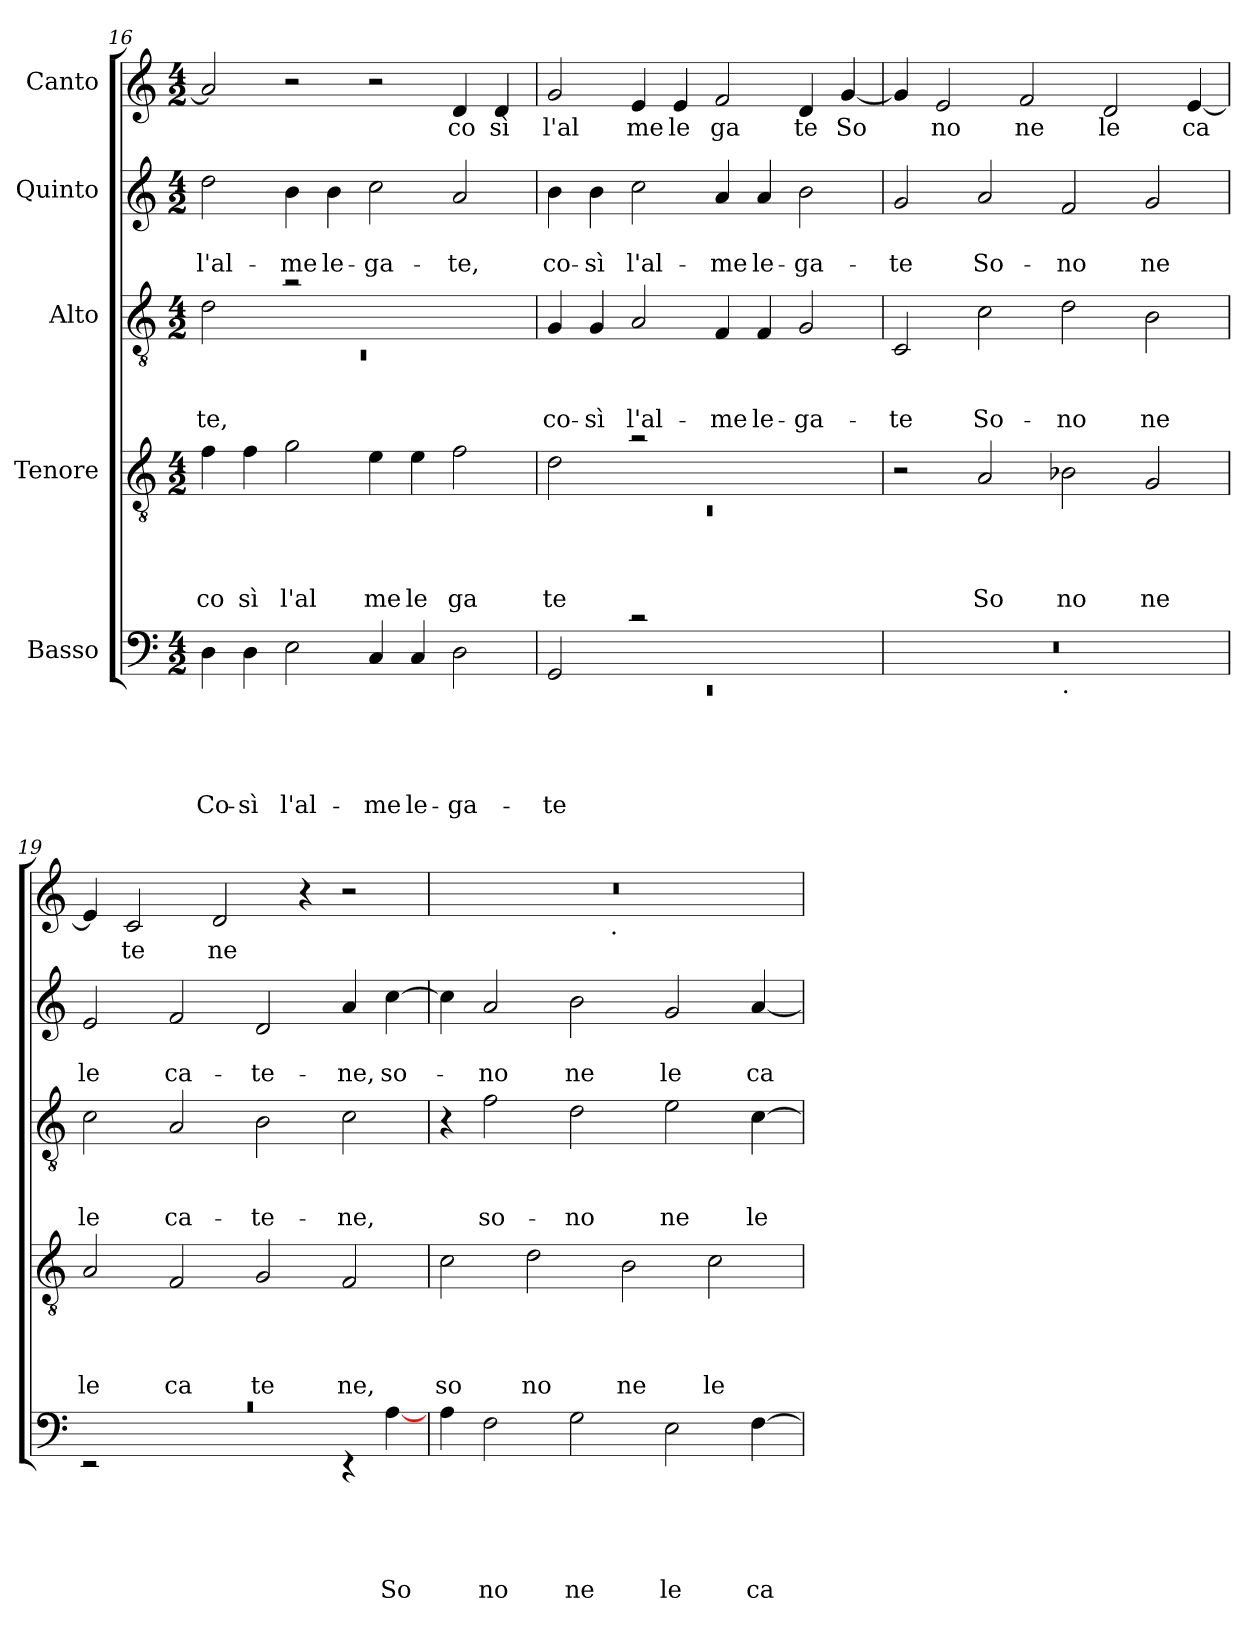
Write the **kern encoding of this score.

**kern	**text	**text	**text	**text	**text	**kern	**text	**text	**text	**text	**kern	**text	**text	**text	**kern	**text	**text	**kern	**text
*part5	*part5	*part5	*part5	*part5	*part5	*part4	*part4	*part4	*part4	*part4	*part3	*part3	*part3	*part3	*part2	*part2	*part2	*part1	*part1
*staff5	*staff5	*staff5	*staff5	*staff5	*staff5	*staff4	*staff4	*staff4	*staff4	*staff4	*staff3	*staff3	*staff3	*staff3	*staff2	*staff2	*staff2	*staff1	*staff1
*I"Basso	*	*	*	*	*	*I"Tenore	*	*	*	*	*I"Alto	*	*	*	*I"Quinto	*	*	*I"Canto	*
!!LO:LB:g=z
*clefF4	*	*	*	*	*	*clefGv2	*	*	*	*	*clefGv2	*	*	*	*clefG2	*	*	*clefG2	*
*k[]	*	*	*	*	*	*k[]	*	*	*	*	*k[]	*	*	*	*k[]	*	*	*k[]	*
*C:	*	*	*	*	*	*C:	*	*	*	*	*C:	*	*	*	*C:	*	*	*C:	*
*M4/2	*	*	*	*	*	*M4/2	*	*	*	*	*M4/2	*	*	*	*M4/2	*	*	*M4/2	*
=16	=16	=16	=16	=16	=16	=16	=16	=16	=16	=16	=16	=16	=16	=16	=16	=16	=16	=16	=16
*	*	*	*	*	*	*	*	*	*	*	*^	*	*	*	*	*	*	*	*
!	!	!	!	!	!LO:LY:b	!	!	!	!	!LO:LY:b	!	!LO:N:vis=1	!	!	!LO:LY:b	!	!	!LO:LY:b	!	!
4D\	.	.	.	.	Co-	4f\	.	.	.	co	2d\	0rC	.	.	-te,	2dd\	.	l'al-	2a/]	.
!	!	!	!	!	!LO:LY:b	!	!	!	!	!LO:LY:b	!	!	!	!	!	!	!	!	!	!
4D\	.	.	.	.	-sì	4f\	.	.	.	sì	.	.	.	.	.	.	.	.	.	.
!	!	!	!	!	!LO:LY:b	!	!	!	!	!LO:LY:b	!	!	!	!	!	!	!	!LO:LY:b	!	!
2E\	.	.	.	.	l'al-	2g\	.	.	.	l'al	2ra	.	.	.	.	4b\	.	-me	2r	.
!	!	!	!	!	!	!	!	!	!	!	!	!	!	!	!	!	!	!LO:LY:b	!	!
.	.	.	.	.	.	.	.	.	.	.	.	.	.	.	.	4b\	.	le-	.	.
!	!	!	!	!	!LO:LY:b	!	!	!	!	!LO:LY:b	!	!	!	!	!	!	!	!LO:LY:b	!	!
4C/	.	.	.	.	-me	4e\	.	.	.	me	1ryy	.	.	.	.	2cc\	.	-ga-	2r	.
!	!	!	!	!	!LO:LY:b	!	!	!	!	!LO:LY:b	!	!	!	!	!	!	!	!	!	!
4C/	.	.	.	.	le-	4e\	.	.	.	le	.	.	.	.	.	.	.	.	.	.
!	!	!	!	!	!LO:LY:b	!	!	!	!	!LO:LY:b	!	!	!	!	!	!	!	!LO:LY:b	!	!LO:LY:b
2D\	.	.	.	.	-ga-	2f\	.	.	.	ga	.	.	.	.	.	2a/	.	-te,	4d/	co
!	!	!	!	!	!	!	!	!	!	!	!	!	!	!	!	!	!	!	!	!LO:LY:b
.	.	.	.	.	.	.	.	.	.	.	.	.	.	.	.	.	.	.	4d/	sì
*	*	*	*	*	*	*	*	*	*	*	*v	*v	*	*	*	*	*	*	*	*
=17	=17	=17	=17	=17	=17	=17	=17	=17	=17	=17	=17	=17	=17	=17	=17	=17	=17	=17	=17
*^	*	*	*	*	*	*^	*	*	*	*	*	*	*	*	*	*	*	*	*
!	!LO:N:vis=1	!	!	!	!	!LO:LY:b	!	!LO:N:vis=1	!	!	!	!LO:LY:b	!	!	!	!LO:LY:b	!	!	!LO:LY:b	!	!LO:LY:b
2GG/	0rEE	.	.	.	.	-te	2d\	0rC	.	.	.	te	4G/	.	.	co-	4b\	.	co-	2g/	l'al
!	!	!	!	!	!	!	!	!	!	!	!	!	!	!	!	!LO:LY:b	!	!	!LO:LY:b	!	!
.	.	.	.	.	.	.	.	.	.	.	.	.	4G/	.	.	-sì	4b\	.	-sì	.	.
!	!	!	!	!	!	!	!	!	!	!	!	!	!	!	!	!LO:LY:b	!	!	!LO:LY:b	!	!LO:LY:b
2rc	.	.	.	.	.	.	2ra	.	.	.	.	.	2A/	.	.	l'al-	2cc\	.	l'al-	4e/	me
!	!	!	!	!	!	!	!	!	!	!	!	!	!	!	!	!	!	!	!	!	!LO:LY:b
.	.	.	.	.	.	.	.	.	.	.	.	.	.	.	.	.	.	.	.	4e/	le
!	!	!	!	!	!	!	!	!	!	!	!	!	!	!	!	!LO:LY:b	!	!	!LO:LY:b	!	!LO:LY:b
1ryy	.	.	.	.	.	.	1ryy	.	.	.	.	.	4F/	.	.	-me	4a/	.	-me	2f/	ga
!	!	!	!	!	!	!	!	!	!	!	!	!	!	!	!	!LO:LY:b	!	!	!LO:LY:b	!	!
.	.	.	.	.	.	.	.	.	.	.	.	.	4F/	.	.	le-	4a/	.	le-	.	.
!	!	!	!	!	!	!	!	!	!	!	!	!	!	!	!	!LO:LY:b	!	!	!LO:LY:b	!	!LO:LY:b
.	.	.	.	.	.	.	.	.	.	.	.	.	2G/	.	.	-ga-	2b\	.	-ga-	4d/	te
!	!	!	!	!	!	!	!	!	!	!	!	!	!	!	!	!	!	!	!	!	!LO:LY:b
.	.	.	.	.	.	.	.	.	.	.	.	.	.	.	.	.	.	.	.	[<4g/	So
*	*	*	*	*	*	*	*v	*v	*	*	*	*	*	*	*	*	*	*	*	*	*
=18	=18	=18	=18	=18	=18	=18	=18	=18	=18	=18	=18	=18	=18	=18	=18	=18	=18	=18	=18	=18
!	!	!	!	!	!	!	!	!	!	!	!	!	!	!	!LO:LY:b	!	!	!LO:LY:b	!	!
0r	1ryy	.	.	.	.	.	2r	.	.	.	.	2C/	.	.	-te	2g/	.	-te	4g/]	.
!	!	!	!	!	!	!	!	!	!	!	!	!	!	!	!	!	!	!	!	!LO:LY:b
.	.	.	.	.	.	.	.	.	.	.	.	.	.	.	.	.	.	.	2e/	no
!	!	!	!	!	!	!	!	!	!	!	!LO:LY:b	!	!	!	!LO:LY:b	!	!	!LO:LY:b	!	!
.	.	.	.	.	.	.	2A/	.	.	.	So	2c\	.	.	So-	2a/	.	So-	.	.
!	!	!	!	!	!	!	!	!	!	!	!	!	!	!	!	!	!	!	!	!LO:LY:b
.	.	.	.	.	.	.	.	.	.	.	.	.	.	.	.	.	.	.	2f/	ne
!	!LO:TX:b:t=.	!	!	!	!	!	!	!	!	!	!	!	!	!	!	!	!	!	!	!
!	!	!	!	!	!	!	!	!	!	!	!LO:LY:b	!	!	!	!LO:LY:b	!	!	!LO:LY:b	!	!
.	1ryy	.	.	.	.	.	2B-X\	.	.	.	no	2d\	.	.	-no	2f/	.	-no	.	.
!	!	!	!	!	!	!	!	!	!	!	!	!	!	!	!	!	!	!	!	!LO:LY:b
.	.	.	.	.	.	.	.	.	.	.	.	.	.	.	.	.	.	.	2d/	le
!	!	!	!	!	!	!	!	!	!	!	!LO:LY:b	!	!	!	!LO:LY:b	!	!	!LO:LY:b	!	!
.	.	.	.	.	.	.	2G/	.	.	.	ne	2B\	.	.	ne	2g/	.	ne	.	.
!	!	!	!	!	!	!	!	!	!	!	!	!	!	!	!	!	!	!	!	!LO:LY:b
.	.	.	.	.	.	.	.	.	.	.	.	.	.	.	.	.	.	.	[<4e/	ca
=19	=19	=19	=19	=19	=19	=19	=19	=19	=19	=19	=19	=19	=19	=19	=19	=19	=19	=19	=19	=19
!LO:N:vis=1	!	!	!	!	!	!	!	!	!	!	!LO:LY:b	!	!	!	!LO:LY:b	!	!	!LO:LY:b	!	!
0rc	2rEE	.	.	.	.	.	2A/	.	.	.	le	2c\	.	.	le	2e/	.	le	4e/]	.
!	!	!	!	!	!	!	!	!	!	!	!	!	!	!	!	!	!	!	!	!LO:LY:b
.	.	.	.	.	.	.	.	.	.	.	.	.	.	.	.	.	.	.	2c/	te
!	!	!	!	!	!	!	!	!	!	!	!LO:LY:b	!	!	!	!LO:LY:b	!	!	!LO:LY:b	!	!
.	1ryy	.	.	.	.	.	2F/	.	.	.	ca	2A/	.	.	ca-	2f/	.	ca-	.	.
!	!	!	!	!	!	!	!	!	!	!	!	!	!	!	!	!	!	!	!	!LO:LY:b
.	.	.	.	.	.	.	.	.	.	.	.	.	.	.	.	.	.	.	2d/	ne
!	!	!	!	!	!	!	!	!	!	!	!LO:LY:b	!	!	!	!LO:LY:b	!	!	!LO:LY:b	!	!
.	.	.	.	.	.	.	2G/	.	.	.	te	2B\	.	.	-te-	2d/	.	-te-	.	.
.	.	.	.	.	.	.	.	.	.	.	.	.	.	.	.	.	.	.	4r	.
!	!	!	!	!	!	!	!	!	!	!	!LO:LY:b	!	!	!	!LO:LY:b	!	!	!LO:LY:b	!	!
.	4rEE	.	.	.	.	.	2F/	.	.	.	ne,	2c\	.	.	-ne,	4a/	.	-ne,	2r	.
!	!	!	!	!	!	!LO:LY:b	!	!	!	!	!	!	!	!	!	!	!	!LO:LY:b	!	!
.	[>4A\	.	.	.	.	So-	.	.	.	.	.	.	.	.	.	[>4cc\	.	so-	.	.
=20	=20	=20	=20	=20	=20	=20	=20	=20	=20	=20	=20	=20	=20	=20	=20	=20	=20	=20	=20	=20
!	!	!	!	!	!	!	!	!	!	!	!LO:LY:b	!	!	!	!	!	!	!	!	!
*v	*v	*	*	*	*	*	*	*	*	*	*	*	*	*	*	*	*	*	*^	*
4A\	.	.	.	.	.	2c\	.	.	.	so	4r	.	.	.	4cc\]	.	.	0r	2ryy	.
!	!	!	!	!	!LO:LY:b	!	!	!	!	!	!	!	!	!LO:LY:b	!	!	!LO:LY:b	!	!	!
2F\	.	.	.	.	-no	.	.	.	.	.	2f\	.	.	so-	2a/	.	-no	.	.	.
!	!	!	!	!	!	!	!	!	!	!LO:LY:b	!	!	!	!	!	!	!	!	!	!
.	.	.	.	.	.	2d\	.	.	.	no	.	.	.	.	.	.	.	.	4...ryy	.
!	!	!	!	!	!LO:LY:b	!	!	!	!	!	!	!	!	!LO:LY:b	!	!	!LO:LY:b	!	!	!
2G\	.	.	.	.	ne	.	.	.	.	.	2d\	.	.	-no	2b\	.	ne	.	.	.
!	!	!	!	!	!	!	!	!	!	!	!	!	!	!	!	!	!	!	!LO:TX:b:t=.	!
.	.	.	.	.	.	.	.	.	.	.	.	.	.	.	.	.	.	.	1ryy	.
!	!	!	!	!	!	!	!	!	!	!LO:LY:b	!	!	!	!	!	!	!	!	!	!
.	.	.	.	.	.	2B\	.	.	.	ne	.	.	.	.	.	.	.	.	.	.
!	!	!	!	!	!LO:LY:b	!	!	!	!	!	!	!	!	!LO:LY:b	!	!	!LO:LY:b	!	!	!
2E\	.	.	.	.	le	.	.	.	.	.	2e\	.	.	ne	2g/	.	le	.	.	.
!	!	!	!	!	!	!	!	!	!	!LO:LY:b	!	!	!	!	!	!	!	!	!	!
.	.	.	.	.	.	2c\	.	.	.	le	.	.	.	.	.	.	.	.	.	.
!	!	!	!	!	!LO:LY:b	!	!	!	!	!	!	!	!	!LO:LY:b	!	!	!LO:LY:b	!	!	!
[<4F\	.	.	.	.	ca-	.	.	.	.	.	[<4c\	.	.	le	[<4a/	.	ca-	.	.	.
.	.	.	.	.	.	.	.	.	.	.	.	.	.	.	.	.	.	.	32ryy	.
*	*	*	*	*	*	*	*	*	*	*	*	*	*	*	*	*	*	*v	*v	*
=	=	=	=	=	=	=	=	=	=	=	=	=	=	=	=	=	=	=	=
*-	*-	*-	*-	*-	*-	*-	*-	*-	*-	*-	*-	*-	*-	*-	*-	*-	*-	*-	*-
